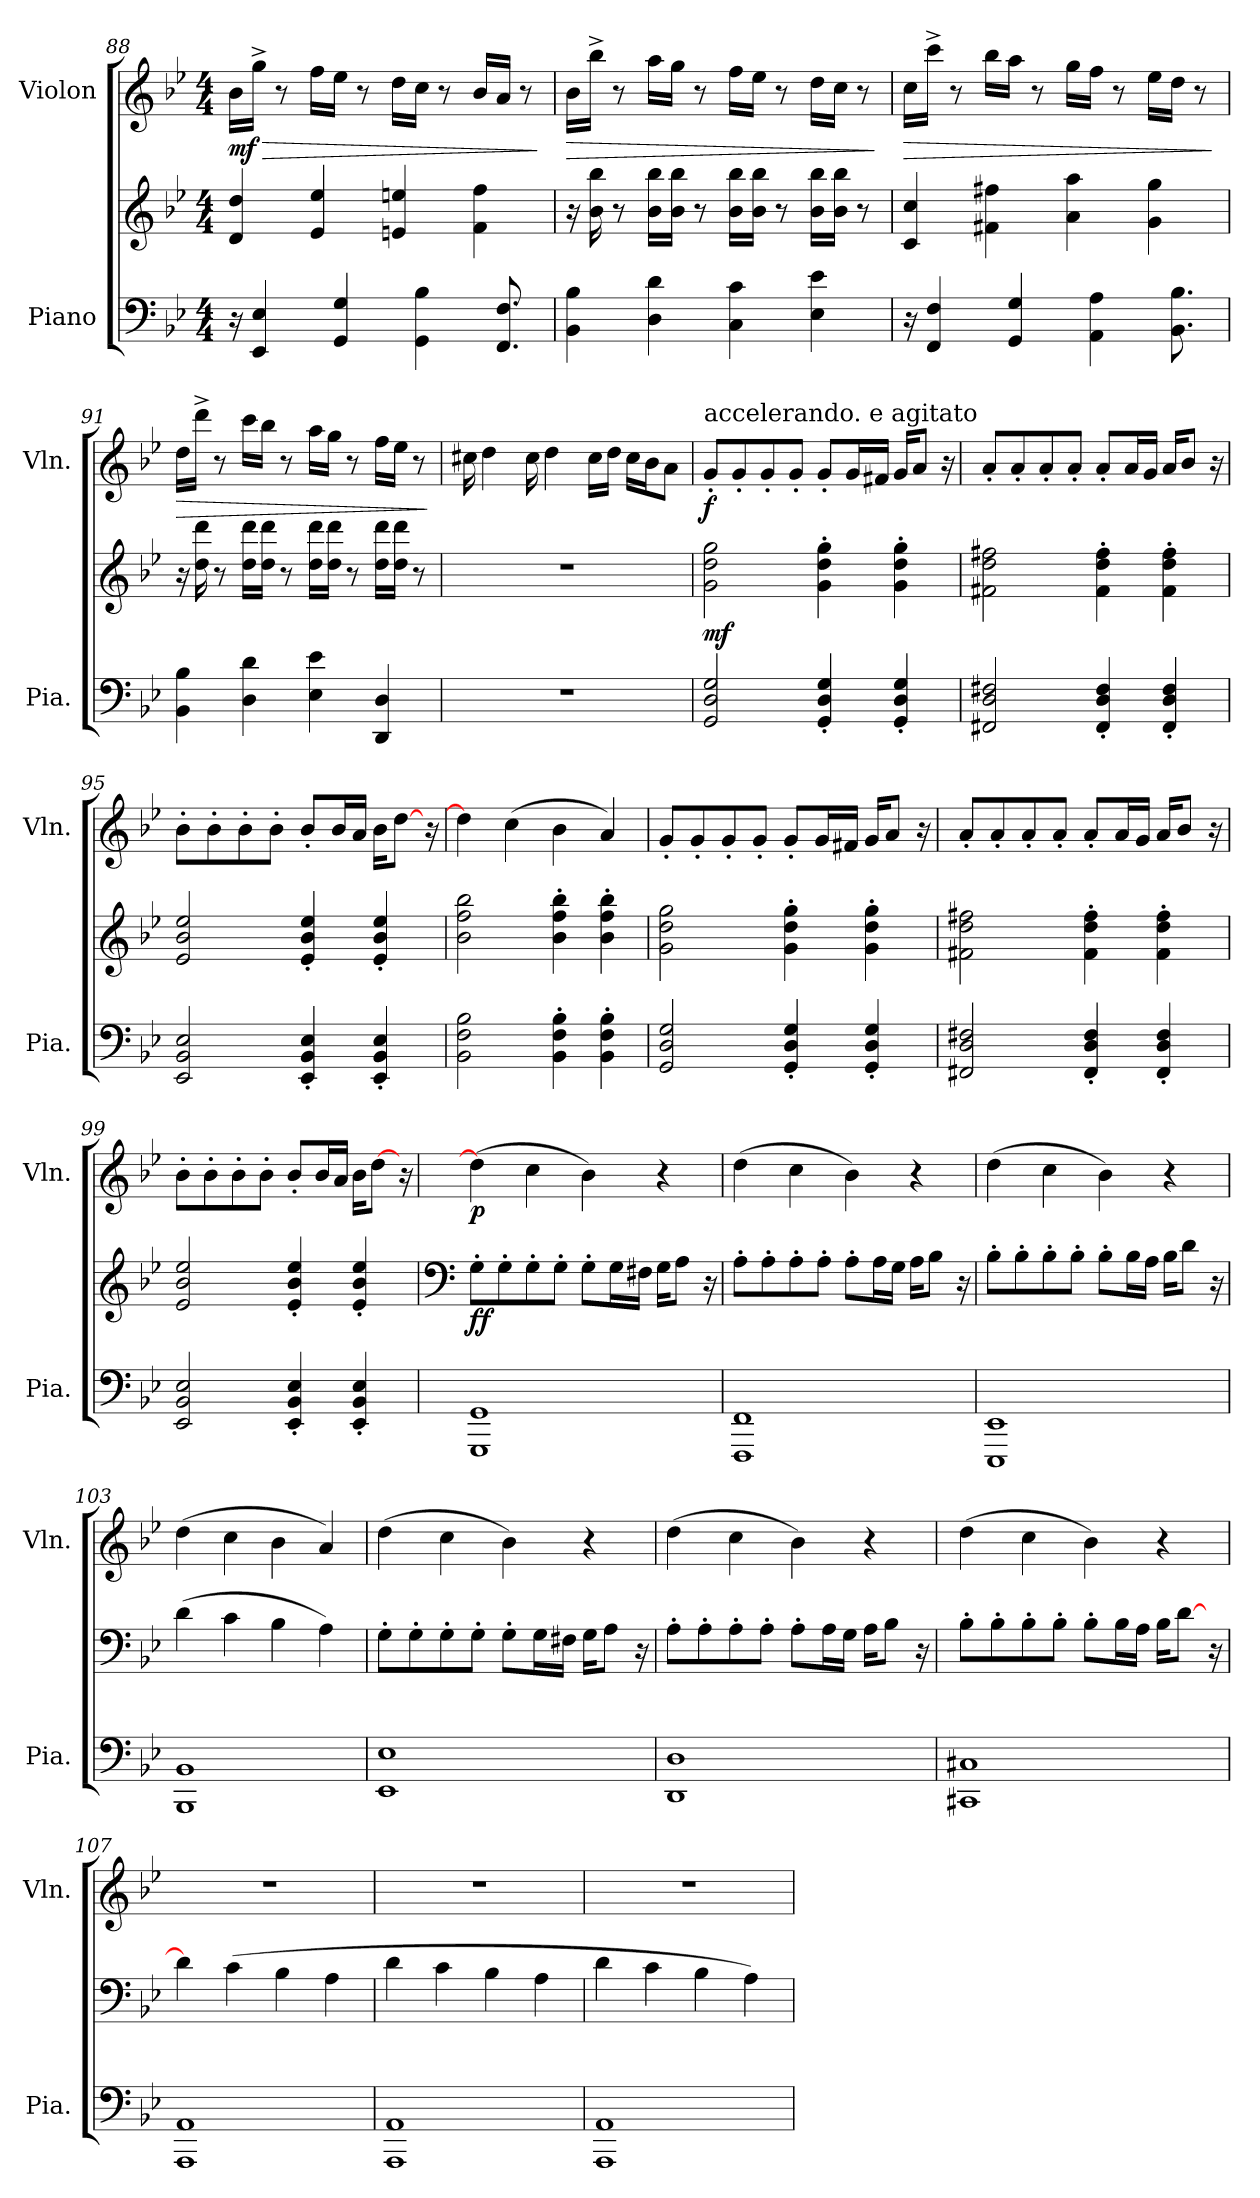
**kern	**kern	**dynam	**kern	**dynam
*part2	*part2	*part2	*part1	*part1
*staff3	*staff2	*staff2/3	*staff1	*staff1
*I"Piano	*	*	*I"Violon	*
*I'Pia.	*	*	*I'Vln.	*
!!LO:LB:g=z
*clefF4	*clefG2	*	*clefG2	*
*k[b-e-]	*k[b-e-]	*	*k[b-e-]	*
*M4/4	*M4/4	*	*M4/4	*
=88	=88	=88	=88	=88
!	!	!	!	!LO:HP:b
!	!	!	!	!LO:DY:n=1:b
16r	4d/ 4dd/	.	16b-\LL	> mf
4EE-/ 4E-/	.	.	16gg^\JJ	.
.	.	.	8r	.
.	4e-/ 4ee-/	.	16ff\LL	.
4GG/ 4G/	.	.	16ee-\JJ	.
.	.	.	8r	.
.	4en/ 4een/	.	16dd\LL	.
4GG\ 4B-\	.	.	16cc\JJ	.
.	.	.	8r	.
.	4f\ 4ff\	.	16b-/LL	.
8.FF/ 8.F/	.	.	16a/JJ	.
.	.	.	8r	.
.	.	.	.	]
=89	=89	=89	=89	=89
!	!	!	!	!LO:HP:b
4BB-\ 4B-\	16r	.	16b-\LL	>
.	16b-\ 16bb-\	.	16bb-^\JJ	.
.	8r	.	8r	.
4D\ 4d\	16b-\ 16bb-\LL	.	16aa\LL	.
.	16b-\ 16bb-\JJ	.	16gg\JJ	.
.	8r	.	8r	.
4C\ 4c\	16b-\ 16bb-\LL	.	16ff\LL	.
.	16b-\ 16bb-\JJ	.	16ee-\JJ	.
.	8r	.	8r	.
4E-\ 4e-\	16b-\ 16bb-\LL	.	16dd\LL	.
.	16b-\ 16bb-\JJ	.	16cc\JJ	.
.	8r	.	8r	.
.	.	.	.	]
=90	=90	=90	=90	=90
!	!	!	!	!LO:HP:b
16r	4c/ 4cc/	.	16cc\LL	>
4FF/ 4F/	.	.	16ccc^\JJ	.
.	.	.	8r	.
.	4f#X\ 4ff#X\	.	16bb-\LL	.
4GG/ 4G/	.	.	16aa\JJ	.
.	.	.	8r	.
.	4a\ 4aa\	.	16gg\LL	.
4AA\ 4A\	.	.	16ff\JJ	.
.	.	.	8r	.
.	4g\ 4gg\	.	16ee-\LL	.
8.BB-\ 8.B-\	.	.	16dd\JJ	.
.	.	.	8r	.
.	.	.	.	]
!!LO:LB:g=z
=91	=91	=91	=91	=91
!	!	!	!	!LO:HP:b
4BB-\ 4B-\	16r	.	16dd\LL	>
.	16dd\ 16ddd\	.	16ddd^\JJ	.
.	8r	.	8r	.
4D\ 4d\	16dd\ 16ddd\LL	.	16ccc\LL	.
.	16dd\ 16ddd\JJ	.	16bb-\JJ	.
.	8r	.	8r	.
4E-\ 4e-\	16dd\ 16ddd\LL	.	16aa\LL	.
.	16dd\ 16ddd\JJ	.	16gg\JJ	.
.	8r	.	8r	.
4DD/ 4D/	16dd\ 16ddd\LL	.	16ff\LL	.
.	16dd\ 16ddd\JJ	.	16ee-\JJ	.
.	8r	.	8r	.
.	.	.	.	]
=92	=92	=92	=92	=92
1r	1r	.	16cc#X\	.
.	.	.	4dd\	.
.	.	.	16cc#\	.
.	.	.	4dd\	.
.	.	.	16cc#\LL	.
.	.	.	16dd\JJ	.
.	.	.	16cc#\LL	.
.	.	.	16b-\J	.
.	.	.	8a\J	.
=93	=93	=93	=93	=93
!	!	!	!LO:TX:a:t=accelerando. e agitato	!
!	!	!LO:DY:b	!	!LO:DY:b
2GG/ 2D/ 2G/	2g\ 2dd\ 2gg\	mf	8g'/L	f
.	.	.	8g'/	.
.	.	.	8g'/	.
.	.	.	8g'/J	.
4GG/' 4D/' 4G/'	4g\' 4dd\' 4gg\'	.	8g'/L	.
.	.	.	16g/L	.
.	.	.	16f#X/JJ	.
4GG/' 4D/' 4G/'	4g\' 4dd\' 4gg\'	.	16g/KL	.
.	.	.	8a/J	.
.	.	.	16r	.
!!LO:LB:g=z
=94	=94	=94	=94	=94
2FF#X/ 2D/ 2F#X/	2f#X\ 2dd\ 2ff#X\	.	8a'/L	.
.	.	.	8a'/	.
.	.	.	8a'/	.
.	.	.	8a'/J	.
4FF#/' 4D/' 4F#/'	4f#\' 4dd\' 4ff#\'	.	8a'/L	.
.	.	.	16a/L	.
.	.	.	16g/JJ	.
4FF#/' 4D/' 4F#/'	4f#\' 4dd\' 4ff#\'	.	16a/KL	.
.	.	.	8b-/J	.
.	.	.	16r	.
=95	=95	=95	=95	=95
2EE-/ 2BB-/ 2E-/	2e-/ 2b-/ 2ee-/	.	8b-'\L	.
.	.	.	8b-'\	.
.	.	.	8b-'\	.
.	.	.	8b-'\J	.
4EE-/' 4BB-/' 4E-/'	4e-/' 4b-/' 4ee-/'	.	8b-'/L	.
.	.	.	16b-/L	.
.	.	.	16a/JJ	.
4EE-/' 4BB-/' 4E-/'	4e-/' 4b-/' 4ee-/'	.	16b-\KL	.
.	.	.	[8dd\J	.
.	.	.	16r	.
=96	=96	=96	=96	=96
2BB-\ 2F\ 2B-\	2b-\ 2ff\ 2bb-\	.	4dd\]	.
.	.	.	(4cc\	.
4BB-\' 4F\' 4B-\'	4b-\' 4ff\' 4bb-\'	.	4b-\	.
4BB-\' 4F\' 4B-\'	4b-\' 4ff\' 4bb-\'	.	4a/)	.
=97	=97	=97	=97	=97
2GG/ 2D/ 2G/	2g\ 2dd\ 2gg\	.	8g'/L	.
.	.	.	8g'/	.
.	.	.	8g'/	.
.	.	.	8g'/J	.
4GG/' 4D/' 4G/'	4g\' 4dd\' 4gg\'	.	8g'/L	.
.	.	.	16g/L	.
.	.	.	16f#X/JJ	.
4GG/' 4D/' 4G/'	4g\' 4dd\' 4gg\'	.	16g/KL	.
.	.	.	8a/J	.
.	.	.	16r	.
!!LO:PB:g=z
=98	=98	=98	=98	=98
2FF#X/ 2D/ 2F#X/	2f#X\ 2dd\ 2ff#X\	.	8a'/L	.
.	.	.	8a'/	.
.	.	.	8a'/	.
.	.	.	8a'/J	.
4FF#/' 4D/' 4F#/'	4f#\' 4dd\' 4ff#\'	.	8a'/L	.
.	.	.	16a/L	.
.	.	.	16g/JJ	.
4FF#/' 4D/' 4F#/'	4f#\' 4dd\' 4ff#\'	.	16a/KL	.
.	.	.	8b-/J	.
.	.	.	16r	.
=99	=99	=99	=99	=99
2EE-/ 2BB-/ 2E-/	2e-/ 2b-/ 2ee-/	.	8b-'\L	.
.	.	.	8b-'\	.
.	.	.	8b-'\	.
.	.	.	8b-'\J	.
4EE-/' 4BB-/' 4E-/'	4e-/' 4b-/' 4ee-/'	.	8b-'/L	.
.	.	.	16b-/L	.
.	.	.	16a/JJ	.
4EE-/' 4BB-/' 4E-/'	4e-/' 4b-/' 4ee-/'	.	16b-\KL	.
.	.	.	[8dd\J	.
.	.	.	16r	.
=100	=100	=100	=100	=100
*	*clefF4	*	*	*
!	!	!LO:DY:b	!	!LO:DY:b
1GGG 1GG	8G'\L	ff	(4dd\]	p
.	8G'\	.	.	.
.	8G'\	.	4cc\	.
.	8G'\J	.	.	.
.	8G'\L	.	4b-\)	.
.	16G\L	.	.	.
.	16F#X\JJ	.	.	.
.	16G\KL	.	4r	.
.	8A\J	.	.	.
.	16r	.	.	.
!!LO:LB:g=z
=101	=101	=101	=101	=101
1FFF 1FF	8A'\L	.	(4dd\	.
.	8A'\	.	.	.
.	8A'\	.	4cc\	.
.	8A'\J	.	.	.
.	8A'\L	.	4b-\)	.
.	16A\L	.	.	.
.	16G\JJ	.	.	.
.	16A\KL	.	4r	.
.	8B-\J	.	.	.
.	16r	.	.	.
=102	=102	=102	=102	=102
1EEE- 1EE-	8B-'\L	.	(4dd\	.
.	8B-'\	.	.	.
.	8B-'\	.	4cc\	.
.	8B-'\J	.	.	.
.	8B-'\L	.	4b-\)	.
.	16B-\L	.	.	.
.	16A\JJ	.	.	.
.	16B-\KL	.	4r	.
.	8d\J	.	.	.
.	16r	.	.	.
=103	=103	=103	=103	=103
1BBB- 1BB-	(4d\	.	(4dd\	.
.	4c\	.	4cc\	.
.	4B-\	.	4b-\	.
.	4A\)	.	4a/)	.
=104	=104	=104	=104	=104
1EE- 1E-	8G'\L	.	(4dd\	.
.	8G'\	.	.	.
.	8G'\	.	4cc\	.
.	8G'\J	.	.	.
.	8G'\L	.	4b-\)	.
.	16G\L	.	.	.
.	16F#X\JJ	.	.	.
.	16G\KL	.	4r	.
.	8A\J	.	.	.
.	16r	.	.	.
!!LO:LB:g=z
=105	=105	=105	=105	=105
1DD 1D	8A'\L	.	(4dd\	.
.	8A'\	.	.	.
.	8A'\	.	4cc\	.
.	8A'\J	.	.	.
.	8A'\L	.	4b-\)	.
.	16A\L	.	.	.
.	16G\JJ	.	.	.
.	16A\KL	.	4r	.
.	8B-\J	.	.	.
.	16r	.	.	.
=106	=106	=106	=106	=106
1CC#X 1C#X	8B-'\L	.	(4dd\	.
.	8B-'\	.	.	.
.	8B-'\	.	4cc\	.
.	8B-'\J	.	.	.
.	8B-'\L	.	4b-\)	.
.	16B-\L	.	.	.
.	16A\JJ	.	.	.
.	16B-\KL	.	4r	.
.	[8d\J	.	.	.
.	16r	.	.	.
=107	=107	=107	=107	=107
1AAA 1AA	4d\]	.	1r	.
.	(4c\	.	.	.
.	4B-\	.	.	.
.	4A\	.	.	.
=108	=108	=108	=108	=108
1AAA 1AA	4d\	.	1r	.
.	4c\	.	.	.
.	4B-\	.	.	.
.	4A\	.	.	.
=109	=109	=109	=109	=109
1AAA 1AA	4d\	.	1r	.
.	4c\	.	.	.
.	4B-\	.	.	.
.	4A\)	.	.	.
=	=	=	=	=
*-	*-	*-	*-	*-
